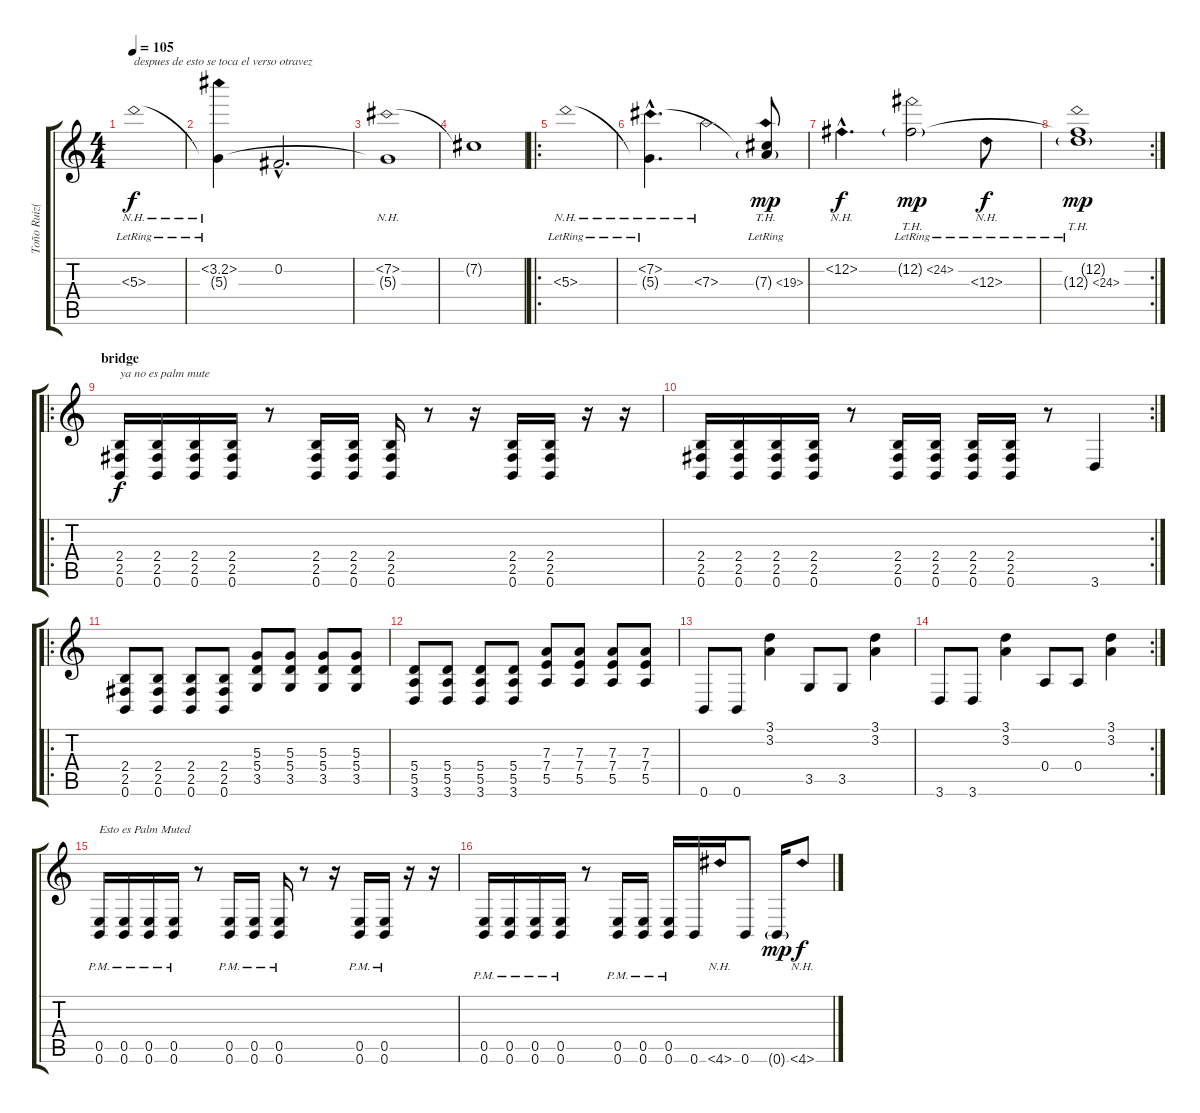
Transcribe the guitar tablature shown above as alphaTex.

\track ("Toño Ruiz(guitarra)" "Toño Ruiz(") {instrument overdrivenguitar}
\staff {score tabs}
\tuning (B3 Gb3 D3 A2 E2 B1) {hide}
\ts (4 4)
\tempo 105
\clef g2
\ks c
5.3{nh lr}.1{txt "despues de esto se toca el verso otravez" dy f} |
(3.2{nh lr} 5.3{t}).4 0.2{hac}.2{d} |
(7.2{nh} 5.3{t}).1 |
7.2{t}.1 |
\ro
5.3{nh lr}.1{instrument electricguitarclean} |
(7.2{nh hac lr} 5.3{hac t}).4{d} 7.3{nh}.2 (7.2{t} 7.3{th 12 g lr}).8{dy mp} |
12.2{nh hac}.4{d dy f} 12.2{th 12 g lr}.2{dy mp} 12.3{nh lr}.8{dy f} |
\rc 2
(12.2{t} 12.3{th 12 g lr}).1{dy mp} |
\ro
\section ("" "bridge")
(2.4 2.5 0.6).16{txt "ya no es palm mute" dy f instrument distortionguitar} (2.4 2.5 0.6).16 (2.4 2.5 0.6).16 (2.4 2.5 0.6).16 r.8 (2.4 2.5 0.6).16 (2.4 2.5 0.6).16 (2.4 2.5 0.6).16 r.8 r.16 (2.4 2.5 0.6).16 (2.4 2.5 0.6).16 r.16 r.16 |
\rc 2
(2.4 2.5 0.6).16 (2.4 2.5 0.6).16 (2.4 2.5 0.6).16 (2.4 2.5 0.6).16 r.8 (2.4 2.5 0.6).16 (2.4 2.5 0.6).16 (2.4 2.5 0.6).16 (2.4 2.5 0.6).16 r.8{instrument distortionguitar} 3.6.4 |
\ro
(2.4 2.5 0.6).8{instrument distortionguitar} (2.4 2.5 0.6).8 (2.4 2.5 0.6).8 (2.4 2.5 0.6).8 (5.3 5.4 3.5).8 (5.3 5.4 3.5).8 (5.3 5.4 3.5).8 (5.3 5.4 3.5).8 |
(5.4 5.5 3.6).8 (5.4 5.5 3.6).8 (5.4 5.5 3.6).8 (5.4 5.5 3.6).8 (7.3 7.4 5.5).8 (7.3 7.4 5.5).8 (7.3 7.4 5.5).8 (7.3 7.4 5.5).8 |
0.6.8 0.6.8 (3.1 3.2).4 3.5.8 3.5.8 (3.1 3.2).4 |
\rc 2
3.6.8 3.6.8 (3.1 3.2).4 0.4.8 0.4.8 (3.1 3.2).4 |
(0.5{pm} 0.6{pm}).16{txt "Esto es Palm Muted" instrument distortionguitar} (0.5{pm} 0.6{pm}).16 (0.5{pm} 0.6{pm}).16 (0.5{pm} 0.6{pm}).16 r.8 (0.5{pm} 0.6{pm}).16 (0.5{pm} 0.6{pm}).16 (0.5{pm} 0.6{pm}).16 r.8 r.16 (0.5{pm} 0.6{pm}).16 (0.5{pm} 0.6{pm}).16 r.16 r.16 |
(0.5{pm} 0.6{pm}).16 (0.5{pm} 0.6{pm}).16 (0.5{pm} 0.6{pm}).16 (0.5{pm} 0.6{pm}).16 r.8 (0.5{pm} 0.6{pm}).16 (0.5{pm} 0.6{pm}).16 (0.5{pm} 0.6{pm}).16 0.6.16 4.6{nh}.16{instrument distortionguitar} 0.6.8 0.6{g}.16{dy mp} 4.6{nh}.8{dy f}
